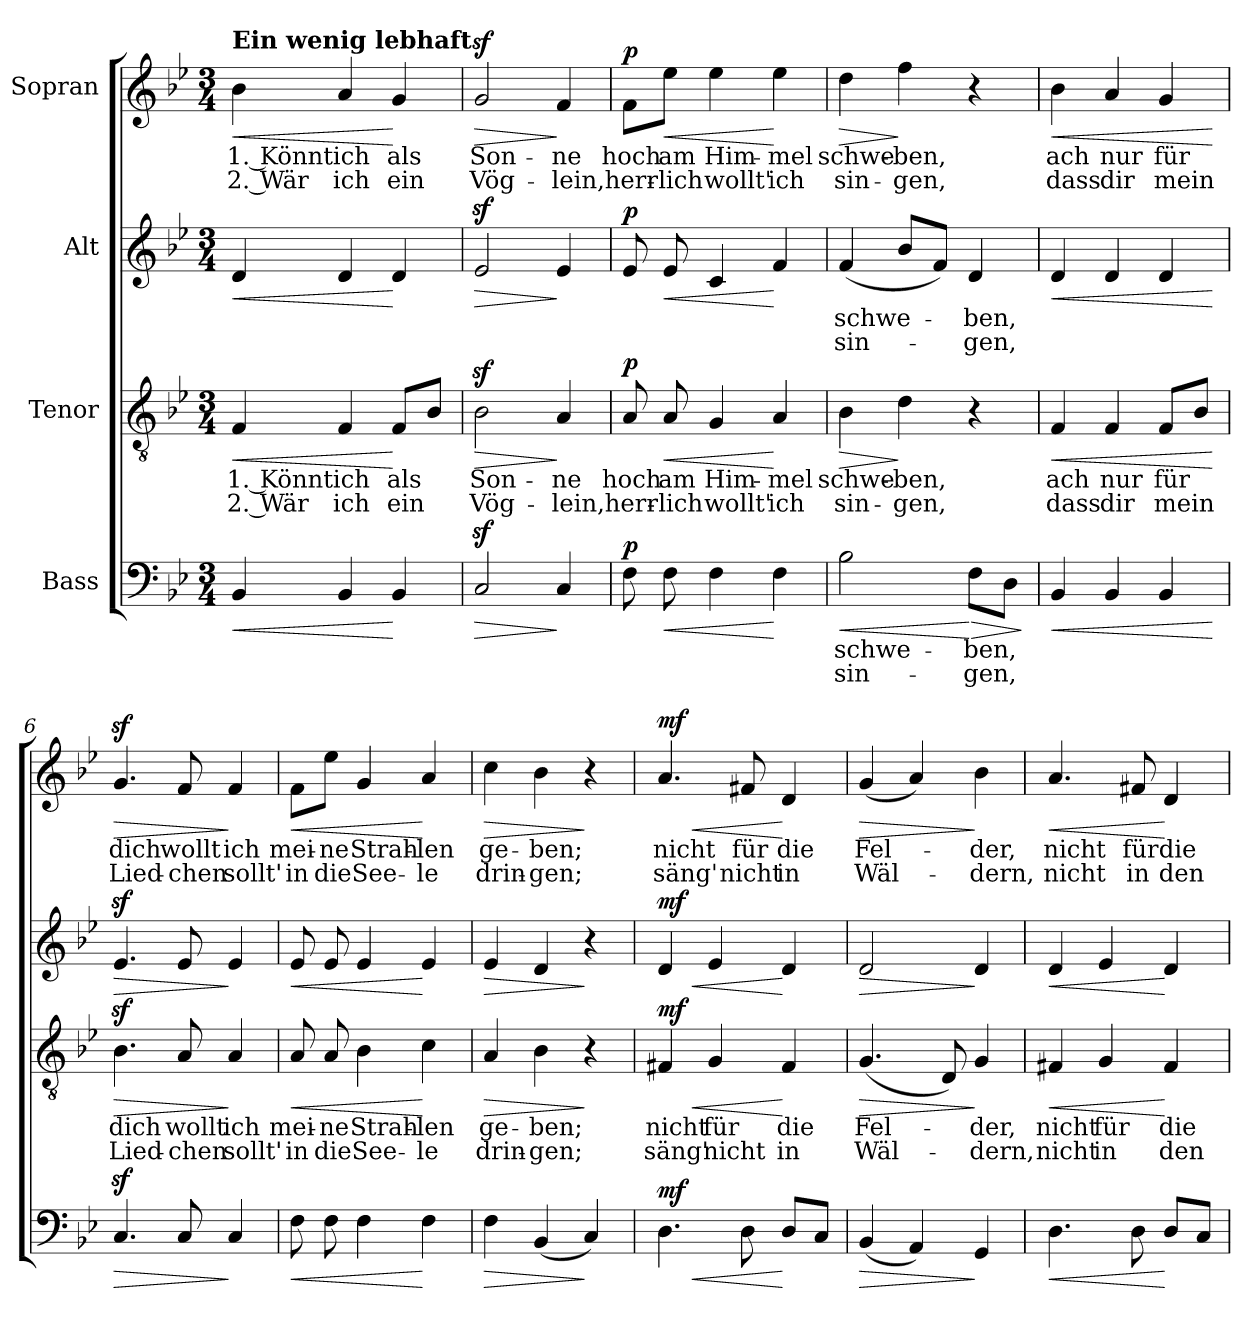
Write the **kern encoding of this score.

**kern	**text	**text	**dynam	**kern	**text	**text	**dynam	**kern	**text	**text	**dynam	**kern	**text	**text	**dynam
*part4	*part4	*part4	*part4	*part3	*part3	*part3	*part3	*part2	*part2	*part2	*part2	*part1	*part1	*part1	*part1
*staff4	*staff4	*staff4	*staff4	*staff3	*staff3	*staff3	*staff3	*staff2	*staff2	*staff2	*staff2	*staff1	*staff1	*staff1	*staff1
*I"Bass	*	*	*	*I"Tenor	*	*	*	*I"Alt	*	*	*	*I"Sopran	*	*	*
*clefF4	*	*	*	*clefGv2	*	*	*	*clefG2	*	*	*	*clefG2	*	*	*
*k[b-e-]	*	*	*	*k[b-e-]	*	*	*	*k[b-e-]	*	*	*	*k[b-e-]	*	*	*
*M3/4	*	*	*	*M3/4	*	*	*	*M3/4	*	*	*	*M3/4	*	*	*
=1	=1	=1	=1	=1	=1	=1	=1	=1	=1	=1	=1	=1	=1	=1	=1
!	!	!	!	!	!	!	!	!	!	!	!	!LO:TX:a:B:t=Ein wenig lebhaft	!	!	!
!	!	!	!LO:HP:b	!	!LO:LY:b	!LO:LY:b	!LO:HP:b	!	!	!	!LO:HP:b	!	!LO:LY:b	!LO:LY:b	!LO:HP:b
4BB-/	.	.	<	4F/	1. Könnt	2. Wär	<	4d/	.	.	<	4b-\	1. Könnt	2. Wär	<
!	!	!	!	!	!LO:LY:b	!LO:LY:b	!	!	!	!	!	!	!LO:LY:b	!LO:LY:b	!
4BB-/	.	.	.	4F/	ich	ich	.	4d/	.	.	.	4a/	ich	ich	.
!	!	!	!	!	!LO:LY:b	!LO:LY:b	!	!	!	!	!	!	!LO:LY:b	!LO:LY:b	!
4BB-/	.	.	[	8F/L	als	ein	[	4d/	.	.	[	4g/	als	ein	[
.	.	.	.	8B-/J	.	.	.	.	.	.	.	.	.	.	.
=2	=2	=2	=2	=2	=2	=2	=2	=2	=2	=2	=2	=2	=2	=2	=2
!	!	!	!LO:HP:b	!	!LO:LY:b	!LO:LY:b	!LO:HP:b	!	!	!	!LO:HP:b	!	!LO:LY:b	!LO:LY:b	!LO:HP:b
2Cz>/	.	.	>	2B-z>\	Son-	Vög-	>	2e-z>/	.	.	>	2gz>/	Son-	Vög-	>
!	!	!	!	!	!LO:LY:b	!LO:LY:b	!	!	!	!	!	!	!LO:LY:b	!LO:LY:b	!
4C/	.	.	]	4A/	-ne	-lein,	]	4e-/	.	.	]	4f/	-ne	-lein,	]
=3	=3	=3	=3	=3	=3	=3	=3	=3	=3	=3	=3	=3	=3	=3	=3
!	!	!	!LO:DY:a	!	!LO:LY:b	!LO:LY:b	!LO:DY:a	!	!	!	!LO:DY:a	!	!LO:LY:b	!LO:LY:b	!LO:DY:a
8F\	.	.	p	8A/	hoch	herr-	p	8e-/	.	.	p	8f\L	hoch	herr-	p
!	!	!	!LO:HP:b	!	!LO:LY:b	!LO:LY:b	!LO:HP:b	!	!	!	!LO:HP:b	!	!LO:LY:b	!LO:LY:b	!LO:HP:b
8F\	.	.	<	8A/	am	-lich	<	8e-/	.	.	<	8ee-\J	am	-lich	<
!	!	!	!	!	!LO:LY:b	!LO:LY:b	!	!	!	!	!	!	!LO:LY:b	!LO:LY:b	!
4F\	.	.	.	4G/	Him-	wollt'	.	4c/	.	.	.	4ee-\	Him-	wollt'	.
!	!	!	!	!	!LO:LY:b	!LO:LY:b	!	!	!	!	!	!	!LO:LY:b	!LO:LY:b	!
4F\	.	.	[	4A/	-mel	ich	[	4f/	.	.	[	4ee-\	-mel	ich	[
=4	=4	=4	=4	=4	=4	=4	=4	=4	=4	=4	=4	=4	=4	=4	=4
!	!LO:LY:b	!LO:LY:b	!LO:HP:b	!	!LO:LY:b	!LO:LY:b	!LO:HP:b	!	!LO:LY:b	!LO:LY:b	!	!	!LO:LY:b	!LO:LY:b	!LO:HP:b
2B-\	schwe-	sin-	<	4B-\	schwe-	sin-	>	(4f/	schwe-	sin-	.	4dd\	schwe-	sin-	>
!	!	!	!	!	!LO:LY:b	!LO:LY:b	!	!	!	!	!	!	!LO:LY:b	!LO:LY:b	!
.	.	.	.	4d\	-ben,	-gen,	]	8b-/L	.	.	.	4ff\	-ben,	-gen,	]
.	.	.	.	.	.	.	.	8f/J)	.	.	.	.	.	.	.
!	!LO:LY:b	!LO:LY:b	!LO:HP:n=1:b	!	!	!	!	!	!LO:LY:b	!LO:LY:b	!	!	!	!	!
8F\L	-ben,	-gen,	[ >	4r	.	.	.	4d/	-ben,	-gen,	.	4r	.	.	.
8D\J	.	.	.	.	.	.	.	.	.	.	.	.	.	.	.
.	.	.	]	.	.	.	.	.	.	.	.	.	.	.	.
!!LO:LB:g=z
=5	=5	=5	=5	=5	=5	=5	=5	=5	=5	=5	=5	=5	=5	=5	=5
!	!	!	!LO:HP:b	!	!LO:LY:b	!LO:LY:b	!LO:HP:b	!	!	!	!LO:HP:b	!	!LO:LY:b	!LO:LY:b	!LO:HP:b
4BB-/	.	.	<	4F/	ach	dass	<	4d/	.	.	<	4b-\	ach	dass	<
!	!	!	!	!	!LO:LY:b	!LO:LY:b	!	!	!	!	!	!	!LO:LY:b	!LO:LY:b	!
4BB-/	.	.	.	4F/	nur	dir	.	4d/	.	.	.	4a/	nur	dir	.
!	!	!	!	!	!LO:LY:b	!LO:LY:b	!	!	!	!	!	!	!LO:LY:b	!LO:LY:b	!
4BB-/	.	.	.	8F/L	für	mein	.	4d/	.	.	.	4g/	für	mein	.
.	.	.	.	8B-/J	.	.	.	.	.	.	.	.	.	.	.
.	.	.	[	.	.	.	[	.	.	.	[	.	.	.	[
=6	=6	=6	=6	=6	=6	=6	=6	=6	=6	=6	=6	=6	=6	=6	=6
!	!	!	!LO:HP:b	!	!LO:LY:b	!LO:LY:b	!LO:HP:b	!	!	!	!LO:HP:b	!	!LO:LY:b	!LO:LY:b	!LO:HP:b
4.Cz>/	.	.	>	4.B-z>\	dich	Lied-	>	4.e-z>/	.	.	>	4.gz>/	dich	Lied-	>
!	!	!	!	!	!LO:LY:b	!LO:LY:b	!	!	!	!	!	!	!LO:LY:b	!LO:LY:b	!
8C/	.	.	.	8A/	wollt	-chen	.	8e-/	.	.	.	8f/	wollt	-chen	.
!	!	!	!	!	!LO:LY:b	!LO:LY:b	!	!	!	!	!	!	!LO:LY:b	!LO:LY:b	!
4C/	.	.	]	4A/	ich	sollt'	]	4e-/	.	.	]	4f/	ich	sollt'	]
=7	=7	=7	=7	=7	=7	=7	=7	=7	=7	=7	=7	=7	=7	=7	=7
!	!	!	!LO:HP:b	!	!LO:LY:b	!LO:LY:b	!LO:HP:b	!	!	!	!LO:HP:b	!	!LO:LY:b	!LO:LY:b	!LO:HP:b
8F\	.	.	<	8A/	mei-	in	<	8e-/	.	.	<	8f\L	mei-	in	<
!	!	!	!	!	!LO:LY:b	!LO:LY:b	!	!	!	!	!	!	!LO:LY:b	!LO:LY:b	!
8F\	.	.	.	8A/	-ne	die	.	8e-/	.	.	.	8ee-\J	-ne	die	.
!	!	!	!	!	!LO:LY:b	!LO:LY:b	!	!	!	!	!	!	!LO:LY:b	!LO:LY:b	!
4F\	.	.	.	4B-\	Strah-	See-	.	4e-/	.	.	.	4g/	Strah-	See-	.
!	!	!	!	!	!LO:LY:b	!LO:LY:b	!	!	!	!	!	!	!LO:LY:b	!LO:LY:b	!
4F\	.	.	[	4c\	-len	-le	[	4e-/	.	.	[	4a/	-len	-le	[
=8	=8	=8	=8	=8	=8	=8	=8	=8	=8	=8	=8	=8	=8	=8	=8
!	!	!	!LO:HP:b	!	!LO:LY:b	!LO:LY:b	!LO:HP:b	!	!	!	!LO:HP:b	!	!LO:LY:b	!LO:LY:b	!LO:HP:b
4F\	.	.	>	4A/	ge-	drin-	>	4e-/	.	.	>	4cc\	ge-	drin-	>
!	!	!	!	!	!LO:LY:b	!LO:LY:b	!	!	!	!	!	!	!LO:LY:b	!LO:LY:b	!
(4BB-/	.	.	.	4B-\	-ben;	-gen;	.	4d/	.	.	.	4b-\	-ben;	-gen;	.
4C/)	.	.	]	4r	.	.	]	4r	.	.	]	4r	.	.	]
!!LO:PB:g=z
=9	=9	=9	=9	=9	=9	=9	=9	=9	=9	=9	=9	=9	=9	=9	=9
!	!	!	!LO:HP:b	!	!LO:LY:b	!LO:LY:b	!LO:HP:b	!	!	!	!LO:HP:b	!	!LO:LY:b	!LO:LY:b	!LO:HP:b
!	!	!	!LO:DY:n=1:a	!	!	!	!LO:DY:n=1:a	!	!	!	!LO:DY:n=1:a	!	!	!	!LO:DY:n=1:a
4.D\	.	.	< mf	4F#X/	nicht	säng'	< mf	4d/	.	.	< mf	4.a/	nicht	säng'	< mf
!	!	!	!	!	!LO:LY:b	!LO:LY:b	!	!	!	!	!	!	!	!	!
.	.	.	.	4G/	für	nicht	.	4e-/	.	.	.	.	.	.	.
!	!	!	!	!	!	!	!	!	!	!	!	!	!LO:LY:b	!LO:LY:b	!
8D\	.	.	.	.	.	.	.	.	.	.	.	8f#X/	für	nicht	.
!	!	!	!	!	!LO:LY:b	!LO:LY:b	!	!	!	!	!	!	!LO:LY:b	!LO:LY:b	!
8D/L	.	.	[	4F#/	die	in	[	4d/	.	.	[	4d/	die	in	[
8C/J	.	.	.	.	.	.	.	.	.	.	.	.	.	.	.
=10	=10	=10	=10	=10	=10	=10	=10	=10	=10	=10	=10	=10	=10	=10	=10
!	!	!	!LO:HP:b	!	!LO:LY:b	!LO:LY:b	!LO:HP:b	!	!	!	!LO:HP:b	!	!LO:LY:b	!LO:LY:b	!LO:HP:b
(4BB-/	.	.	>	(4.G/	Fel-	Wäl-	>	2d/	.	.	>	(4g/	Fel-	Wäl-	>
4AA/)	.	.	.	.	.	.	.	.	.	.	.	4a/)	.	.	.
.	.	.	.	8D/)	.	.	.	.	.	.	.	.	.	.	.
!	!	!	!	!	!LO:LY:b	!LO:LY:b	!	!	!	!	!	!	!LO:LY:b	!LO:LY:b	!
4GG/	.	.	]	4G/	-der,	-dern,	]	4d/	.	.	]	4b-\	-der,	-dern,	]
=11	=11	=11	=11	=11	=11	=11	=11	=11	=11	=11	=11	=11	=11	=11	=11
!	!	!	!LO:HP:b	!	!LO:LY:b	!LO:LY:b	!LO:HP:b	!	!	!	!LO:HP:b	!	!LO:LY:b	!LO:LY:b	!LO:HP:b
4.D\	.	.	<	4F#X/	nicht	nicht	<	4d/	.	.	<	4.a/	nicht	nicht	<
!	!	!	!	!	!LO:LY:b	!LO:LY:b	!	!	!	!	!	!	!	!	!
.	.	.	.	4G/	für	in	.	4e-/	.	.	.	.	.	.	.
!	!	!	!	!	!	!	!	!	!	!	!	!	!LO:LY:b	!LO:LY:b	!
8D\	.	.	.	.	.	.	.	.	.	.	.	8f#X/	für	in	.
!	!	!	!	!	!LO:LY:b	!LO:LY:b	!	!	!	!	!	!	!LO:LY:b	!LO:LY:b	!
8D/L	.	.	[	4F#/	die	den	[	4d/	.	.	[	4d/	die	den	[
8C/J	.	.	.	.	.	.	.	.	.	.	.	.	.	.	.
=	=	=	=	=	=	=	=	=	=	=	=	=	=	=	=
*-	*-	*-	*-	*-	*-	*-	*-	*-	*-	*-	*-	*-	*-	*-	*-
